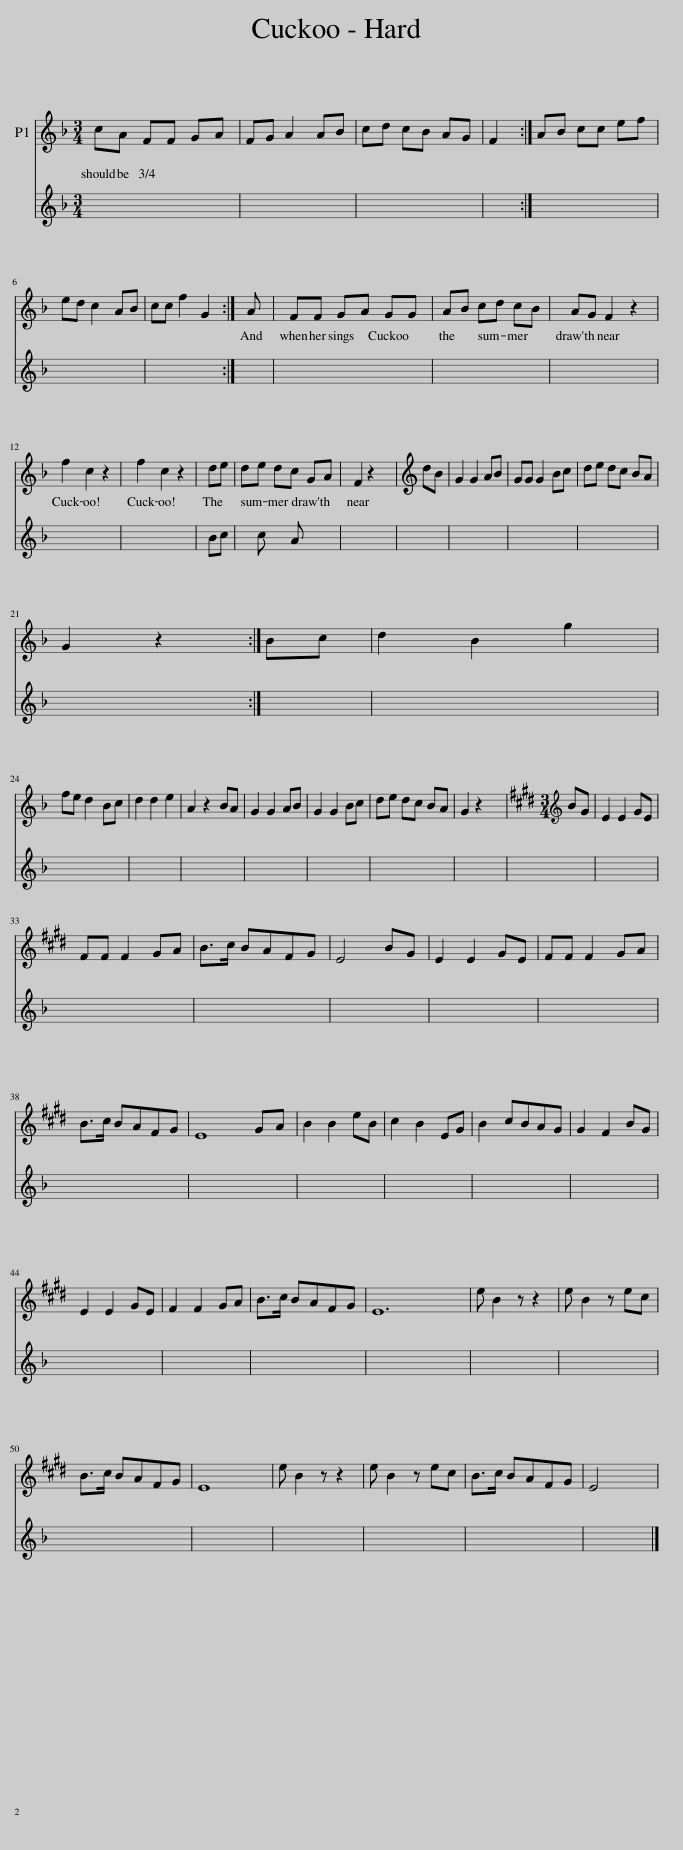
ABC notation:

X:1
%%score 1 2
L:1/8
M:3/4
I:linebreak $
K:F
V:1 treble
V:2 treble
V:1
 cA FF GA | FG A2 AB | cd cB AG | F2 :| AB cc ef |$ %5
 ed c2 AB | cc f2 G2 :| A | FF GA GG | AB cd cB | %10
 AG F2 z2 |$ f2 c2 z2 | f2 c2 z2 | de | de dc GA | %15
 F2 z2 x2 | dB | G2 G2 AB | GG G2 Bc | de dc BA |$ %20
 G2 z2 :| Bc | d2 B2 g2 |$ fe d2 Bc | d2 d2 e2 | %25
 A2 z2 BA | G2 G2 AB | G2 G2 Bc | de dc BA | G2 z2 x2 | %30
[K:E][M:3/4][K:treble] BG | E2 E2 GE |$ FF F2 GA | B>c BAFG | E4 BG | %35
 E2 E2 GE | FF F2 GA |$ B>c BAFG | E8 GA | B2 B2 eB | %40
 c2 B2 EG | B2 cBAG | G2 F2 BG |$ E2 E2 GE | F2 F2 GA | %45
 B>c BAFG | E12 | e B2 z z2 | e B2 z ec |$ B>c BAFG | %50
 E8 | e B2 z z2 | e B2 z ec | B>c BAFG | E4 x2 | %55
V:2
 x6 | x6 | x6 | x2 :| x6 |$ %5
 x6 | x6 :| x | x6 | x6 | %10
 x6 |$ x6 | x6 | Bc | x c x A x2 | %15
 x6 | x2 | x6 | x6 | x6 |$ %20
 x4 :| x2 | x6 |$ x6 | x6 | %25
 x6 | x6 | x6 | x6 | x6 | %30
 x2 | x6 |$ x6 | x6 | x6 | %35
 x6 | x6 |$ x6 | x10 | x6 | %40
 x6 | x6 | x6 |$ x6 | x6 | %45
 x6 | x12 | x6 | x6 |$ x6 | %50
 x8 | x6 | x6 | x6 | x6 | %55
